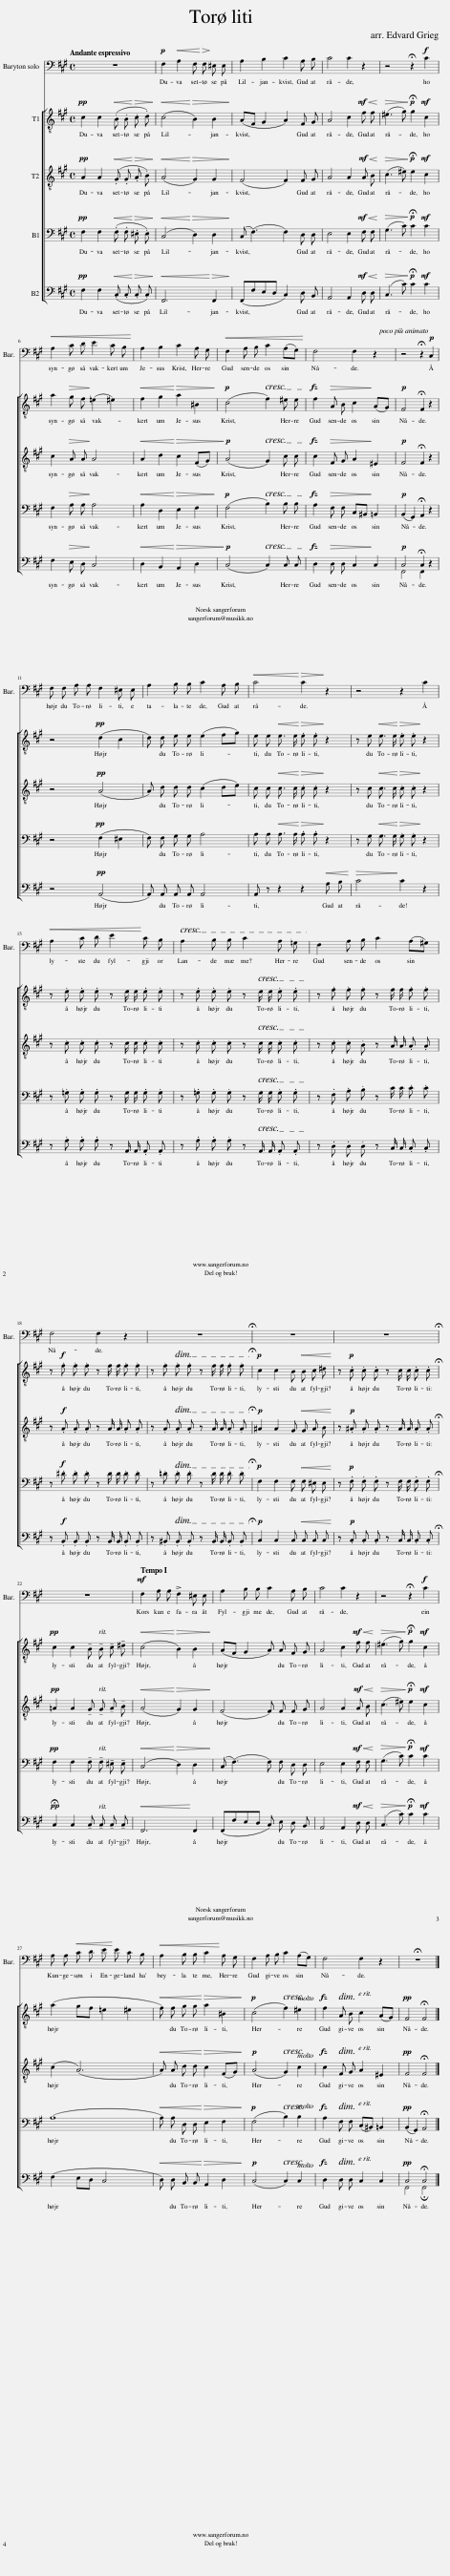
X:1
%%score 1 [ 2 3 4 ( 5 6 ) ]
L:1/8
Q:1/4=92
M:4/4
I:linebreak $
K:A
V:1 bass
V:2 treble-8
V:3 treble-8
V:4 bass
V:5 bass
V:6 bass
V:1
 z8 |!p! F,2!<(! A,2 F,!<)!!>(! F,!>)! ^E, E, | A,2 B,2 C2 A, B, | C4 C2 z2 | z4 !fermata!z2!f! C2 |$ %5
!<(! A,2 C D E2 C B,!<)! | A,2 B,2 C2 A, G, |!<(! F,2 A, B, C2 (A,G,)!<)! | F,4 F,2 z2 | z4 !fermata!z2!p! C,2 |$ %10
 F, F, A, A, F,2 ^E, E, | A,2 B, B, C2 A, B, |!<(! C4!<)!!>(! C2!>)! z2 | z4 z2 C2 |$!<(! A,2 C D E2!<)! C B, | %15
 A,2 B, B, C2 A, =G, | F,2 A, B, C2 (A,^G,) |$ F,4 F,2 z2 | z8 | z8 | %20
 z8 |$ z8 |!mf![Q:1/4=92] F,2 A, A, !>!F,2 ^E, E, | A,2 B, B, C2 A, B, | C4 C2 z2 | %25
 z4 !fermata!z2!f! C2 |$ A, A,!<(! C D E!<)! E C B, |!<(! A,2 B, B, C2!<)! A, G, | F,2 A, B, C2 (A,G,) | F,4 F,2 z2 | %30
 !fermata!z8 |] %31
V:2
!pp! c2 c2!<(! (.B .B!<)!!>(! .c .d)!>)! |!<(! (c4!<)!!>(! B2) B2!>)! | (AF G2 A2) F G | A4 c2!mf!!<(! f f!<)! |!>(! (^e3 g)!>)!!p! !fermata!g2!mf! c2 |$ %5
 a2!>(! g f!>)! (=e2 ^e2) |!<(! f2 g2!<)!!>(! a2 ^B2!>)! |!p! (c4 f2) ^e e | f2!>(! A B c2!>)! (AG) |!p! F4 !fermata!F2 z2 |$ %10
 z4!pp! (d2 c2 | d) d e e (e2 fg) | e e!<(! e3/2 e/!<)!!>(! .e .e!>)! z2 | z e!<(! e3/2 e/!<)!!>(! .e .e!>)! z2 |$ z .e .e .e z e/ e/ .e .e | %15
 z .e .e .e z e/ e/ .e .e | z .f .f .f z f/ f/ .f .f |$ z!f! .f .f .f z f/ f/ .f .f | z .f .f .f z f/ f/ .f .f |!p! c2 c2 B!<(! B c ^d!<)! | %20
 z!p! .c .c .c z c/ c/ .c .c |$!pp! c2 c2 !tenuto!B !tenuto!B !tenuto!c !tenuto!^d |!<(! (c4!<)!!>(! B2) B2!>)! | (AF G2 A) A F G | A4 c2!mf!!<(! f f!<)! | %25
!>(! (^e3 g)!>)!!p! !fermata!g2!mf! c2 |$ (a2 gf =e2 ^e2 |!<(! f) f g g!<)!!>(! a2 ^B2!>)! |!p! (c4 f2) ^e2 | f2 A B c2 (AG) | %30
!pp! F4 !fermata!F4 |] %31
V:3
!pp! A2 A2!<(! (.G .G!<)!!>(! .A .B)!>)! |!<(! (A4!<)!!>(! G2) G2!>)! | (F4 F2) F G | A4 A2!mf!!<(! A B!<)! |!>(! (c3 ^e)!>)!!p! !fermata!e2!mf! c2 |$ %5
 c2!>(! A A!>)! A4 |!<(! A2 d2!<)!!>(! c2 (FG)!>)! |!p! (A4 G2) c c | c2!>(! F G A2!>)! ^E2 |!p! F4 !fermata!F2 z2 |$ %10
 z4!pp! (A4 | A) d d d (c2 de) | c c!<(! c3/2 c/!<)!!>(! .c .c!>)! z2 | z c!<(! c3/2 c/!<)!!>(! .c .c!>)! z2 |$ z .c .c .c z c/ c/ .c .c | %15
 z .c .c .c z c/ c/ .c .c | z .c .c .B z A/ A/ .A .A |$ z!f! .A .A .A z A/ A/ .A .A | z .A .A .A z A/ A/ .A .A |!p! ^A2 A2 G!<(! G A B!<)! | %20
 z!p! .^A .A .A z A/ A/ .A .A |$!pp! =A2 A2 !tenuto!G !tenuto!G !tenuto!A !tenuto!B |!<(! (A4!<)!!>(! G2) G2!>)! | (F4 F) F F G | A4 A2!mf!!<(! A B!<)! | %25
!>(! (c3 ^e)!>)!!p! !fermata!e2!mf! c2 |$ (c2 (A6) |!<(! A) A d d!<)!!>(! c2 (FG)!>)! |!p! (A4 G2) c2 | c2 F G A2 ^E2 | %30
!pp! F4 !fermata!F4 |] %31
V:4
!pp! F,2 F,2!<(! (.F, .F,!<)!!>(! .^E, .E,)!>)! |!<(! (C,4!<)!!>(! D,2) D,2!>)! | (C, (F,3) F,2) D, D, | E,4 E,2!mf!!<(! F, F,!<)! |!>(! (G,3 C)!>)!!p! !fermata!C2!mf! C2 |$ %5
 F,2!>(! A, A,!>)! A,4 |!<(! A,2 D,2!<)!!>(! E,2 F,2!>)! |!p! (F,4 B,2) B, B, | A,2!>(! F, F, C,^B,,!>)! =B,,2 |!p! (B,,2 G,,2) !fermata!A,,2 z2 |$ %10
 z4!pp! (F,2 ^E,2 | F,) F, G, G, A,4 | A, A,!<(! A,3/2 A,/!<)!!>(! .A, .A,!>)! z2 | z G,!<(! G,3/2 G,/!<)!!>(! .G, .G,!>)! z2 |$ z .=G, .G, .G, z G,/ G,/ .G, .G, | %15
 z .=G, .G, .G, z G,/ G,/ .G, .G, | z .F, .A, .B, z C/ C/ .C .C |$ z!f! .^D .D .D z D/ D/ .D .D | z .=D .D .D z D/ D/ .D .D |!p! F,2 F,2 F,!<(! F, ^E, E,!<)! | %20
 z!p! .F, .F, .F, z F,/ F,/ .F, .F, |$!pp! F,2 F,2 !tenuto!F, !tenuto!F, !tenuto!^E, !tenuto!E, |!<(! (C,4!<)!!>(! D,2) D,2!>)! | (C, (F,3) F,) F, D, D, | E,4 E,2!mf!!<(! F, F,!<)! | %25
!>(! (G,3 C)!>)!!p! !fermata!C2!mf! C2 |$ (A,8 |!<(! A,) A, D, D,!<)!!>(! E,2 F,2!>)! |!p! (F,4 B,2) B,2 | A,2 F, F, (C,^B,,) =B,,2 | %30
!pp! (B,,2 G,,2) !fermata!A,,4 |] %31
V:5
!pp! F,2 F,2!<(! (.C, .C,!<)!!>(! .C, .C,)!>)! |!<(! F,,6!<)!!>(! F,,2!>)! | (F,,F,E,D, C,2) D, B,, | A,,4 A,,2!mf!!<(! D, D,!<)! |!>(! (C,3 C)!>)!!p! !fermata!C2!mf! C2 |$ %5
 F,2!>(! E, D,!>)! C,4 |!<(! D,2 B,,2!<)!!>(! A,,2 D,2!>)! |!p! (C,4 C,2) C, C, | D,2!>(! D, D, C,2!>)! C,2 |!p! C,4 !fermata!C,2 z2 |$ %10
 z4!pp! (A,,4 | A,,) A,, A,, A,, A,,4 | A,, z z2 z2!<(! A, B,!<)! |!>(! C4!>)! C2 z2 |$ z .A, .A, .A, z A,,/ A,,/ .A,, .A,, | %15
 z .A, .A, .A, z A,,/ A,,/ .A,, .A,, | z .D, .D, .D, z C,/ C,/ .C, .C, |$ z!f! .B,, .B,, .B,, z B,,/ B,,/ .B,, .B,, | z .^B,, .B,, .B,, z B,,/ B,,/ .B,, .B,, |!p! C,2 C,2 C,!<(! C, C, C,!<)! | %20
 z!p! .C, .C, .C, z C,/ C,/ .C, .C, |$!pp! !fermata!C,2 C,2 !tenuto!C, !tenuto!C, !tenuto!C, !tenuto!C, |!<(! F,,6!<)! F,,2 | (F,,F,E,D, C,) E, D, B,, | A,,4 A,,2!mf!!<(! D, D,!<)! | %25
!>(! (C,3 C)!>)!!p! !fermata!C2!mf! C2 |$ (F,2 E,D, C,4 |!<(! D,) D, B,, B,,!<)!!>(! A,,2 D,2!>)! |!p! (C,4 C,2) C,2 | D,2 D, D, C,2 C,2 | %30
!pp! C,4 !fermata!C,4 |] %31
V:6
 x8 | x8 | x8 | x8 | x8 |$ %5
 x8 | x8 | x8 | x8 | F,,4 F,,2 x2 |$ %10
 x8 | x8 | x8 | x8 |$ x8 | %15
 x8 | x8 |$ x8 | x8 | x8 | %20
 x8 |$ x8 | x8 | x8 | x8 | %25
 x8 |$ x8 | x8 | x8 | x8 | %30
 F,,4 !fermata!F,,4 |] %31
